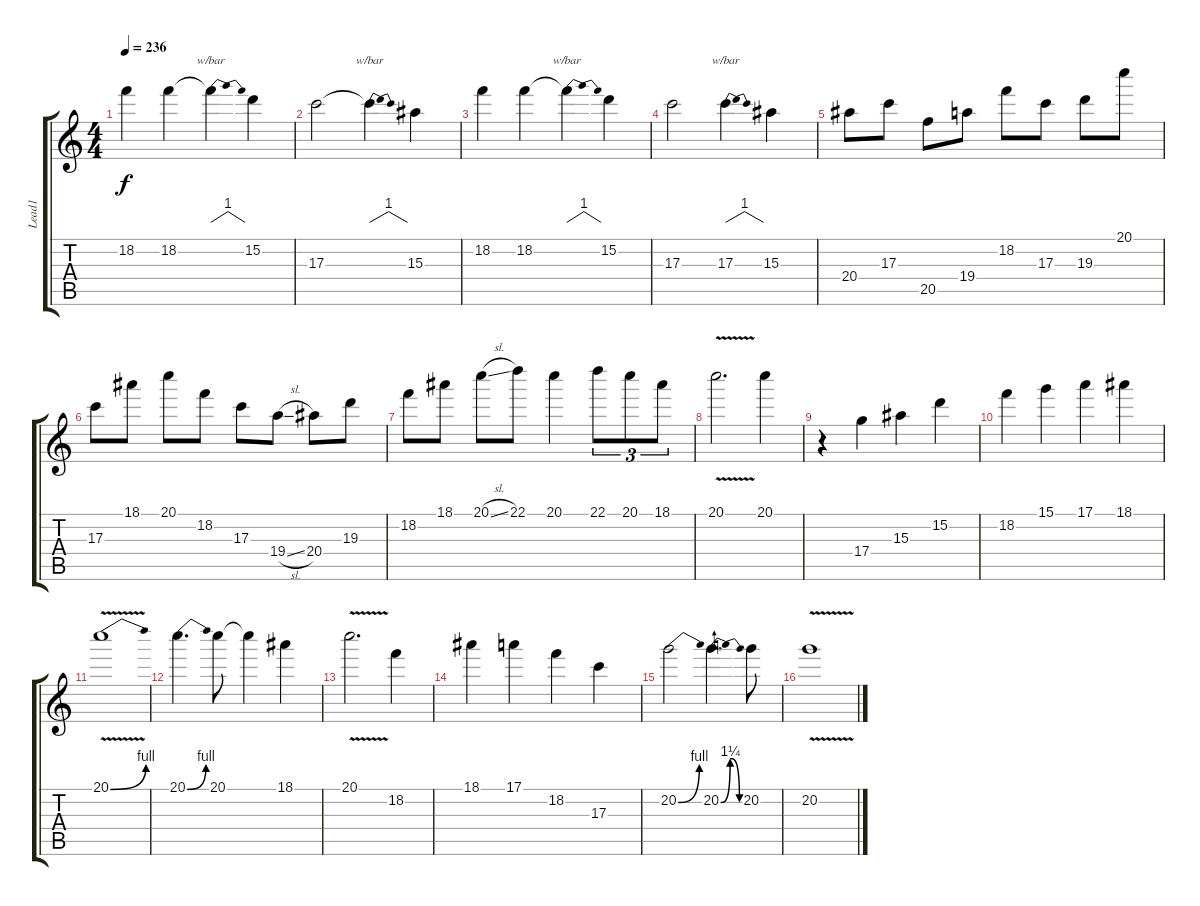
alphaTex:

\track ("Lead1" "Lead1") {instrument distortionguitar}
\staff {score tabs}
\tuning (E4 B3 G3 D3 A2 E2) {hide}
\ts (4 4)
\tempo 236
\clef g2
\ks c
18.2.4{dy f} 18.2.4 18.2{t}.4{tbe (dip default 0 0 30 4 60 0)} 15.2.4 |
17.3.2 17.3{t}.4{tbe (dip default 0 0 30 4 60 0)} 15.3.4 |
18.2.4 18.2.4 18.2{t}.4{tbe (dip default 0 0 30 4 60 0)} 15.2.4 |
17.3.2 17.3.4{tbe (dip default 0 0 30 4 60 0)} 15.3.4 |
20.4.8 17.3.8 20.5.8 19.4.8 18.2.8 17.3.8 19.3.8 20.1.8 |
17.3.8 18.1.8 20.1.8 18.2.8 17.3.8 19.4{sl}.8 20.4.8 19.3.8 |
18.2.8 18.1.8 20.1{sl}.8 22.1.8 20.1.4 22.1.8{tu (3 2)} 20.1.8{tu (3 2)} 18.1.8{tu (3 2)} |
20.1{v}.2{d} 20.1.4 |
r.4 17.4.4 15.3.4 15.2.4 |
18.2.4 15.1.4 17.1.4 18.1.4 |
20.1{be (bend 0 0 60 4) v}.1 |
20.1{be (bend 0 0 60 4)}.4{d} 20.1.8 20.1{t}.4 18.1.4 |
20.1{v}.2{d} 18.2.4 |
18.1.4 17.1.4 18.2.4 17.3.4 |
20.2{be (bend 0 0 60 4)}.2 20.2{be (bendrelease 0 0 15 5 45 5 60 0)}.4{d} 20.2.8 |
20.2{v}.1
